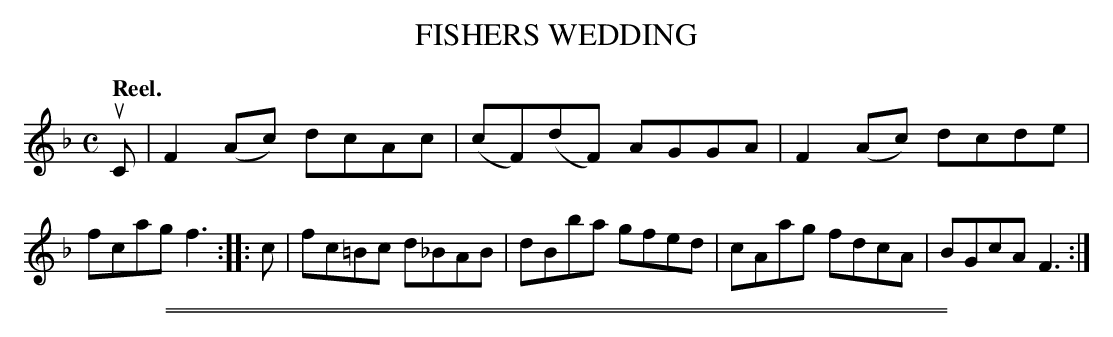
X:1
T: FISHERS WEDDING
Q: "Reel."
M: C
L: 1/8
K: F
uC |\
F2(Ac) dcAc | (cF)(dF) AGGA |\
F2(Ac) dcde | fcag f3 ::\
c |\
fc=Bc d_BAB | dBba gfed |\
cAag fdcA | BGcA F3 :|
